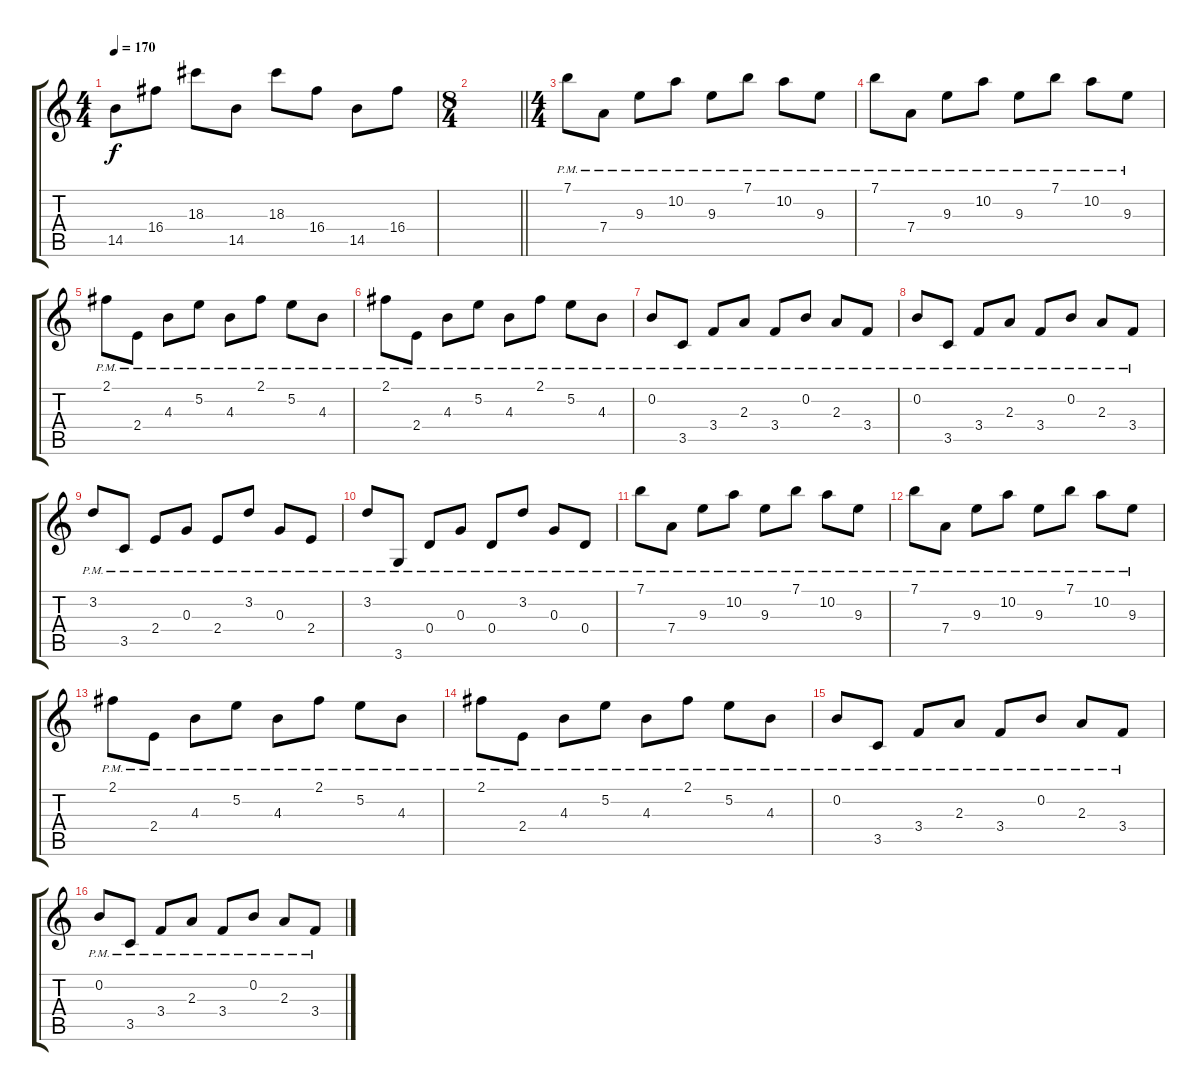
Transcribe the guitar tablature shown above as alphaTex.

\track "" {instrument distortionguitar}
\staff {score tabs}
\tuning (E4 B3 G3 D3 A2 E2) {hide}
\ts (4 4)
\tempo 170
\clef g2
\ks c
14.5.8{dy f} 16.4.8 18.3.8 14.5.8 18.3.8 16.4.8 14.5.8 16.4.8 |
\ts (8 4)
\barLineRight lightlight
|
\ts (4 4)
\section ("" "")
7.1{pm}.8 7.4{pm}.8 9.3{pm}.8 10.2{pm}.8 9.3{pm}.8 7.1{pm}.8 10.2{pm}.8 9.3{pm}.8 |
7.1{pm}.8 7.4{pm}.8 9.3{pm}.8 10.2{pm}.8 9.3{pm}.8 7.1{pm}.8 10.2{pm}.8 9.3{pm}.8 |
2.1{pm}.8 2.4{pm}.8 4.3{pm}.8 5.2{pm}.8 4.3{pm}.8 2.1{pm}.8 5.2{pm}.8 4.3{pm}.8 |
2.1{pm}.8 2.4{pm}.8 4.3{pm}.8 5.2{pm}.8 4.3{pm}.8 2.1{pm}.8 5.2{pm}.8 4.3{pm}.8 |
0.2{pm}.8 3.5{pm}.8 3.4{pm}.8 2.3{pm}.8 3.4{pm}.8 0.2{pm}.8 2.3{pm}.8 3.4{pm}.8 |
0.2{pm}.8 3.5{pm}.8 3.4{pm}.8 2.3{pm}.8 3.4{pm}.8 0.2{pm}.8 2.3{pm}.8 3.4{pm}.8 |
3.2{pm}.8 3.5{pm}.8 2.4{pm}.8 0.3{pm}.8 2.4{pm}.8 3.2{pm}.8 0.3{pm}.8 2.4{pm}.8 |
3.2{pm}.8 3.6{pm}.8 0.4{pm}.8 0.3{pm}.8 0.4{pm}.8 3.2{pm}.8 0.3{pm}.8 0.4{pm}.8 |
7.1{pm}.8 7.4{pm}.8 9.3{pm}.8 10.2{pm}.8 9.3{pm}.8 7.1{pm}.8 10.2{pm}.8 9.3{pm}.8 |
7.1{pm}.8 7.4{pm}.8 9.3{pm}.8 10.2{pm}.8 9.3{pm}.8 7.1{pm}.8 10.2{pm}.8 9.3{pm}.8 |
2.1{pm}.8 2.4{pm}.8 4.3{pm}.8 5.2{pm}.8 4.3{pm}.8 2.1{pm}.8 5.2{pm}.8 4.3{pm}.8 |
2.1{pm}.8 2.4{pm}.8 4.3{pm}.8 5.2{pm}.8 4.3{pm}.8 2.1{pm}.8 5.2{pm}.8 4.3{pm}.8 |
0.2{pm}.8 3.5{pm}.8 3.4{pm}.8 2.3{pm}.8 3.4{pm}.8 0.2{pm}.8 2.3{pm}.8 3.4{pm}.8 |
0.2{pm}.8 3.5{pm}.8 3.4{pm}.8 2.3{pm}.8 3.4{pm}.8 0.2{pm}.8 2.3{pm}.8 3.4{pm}.8
